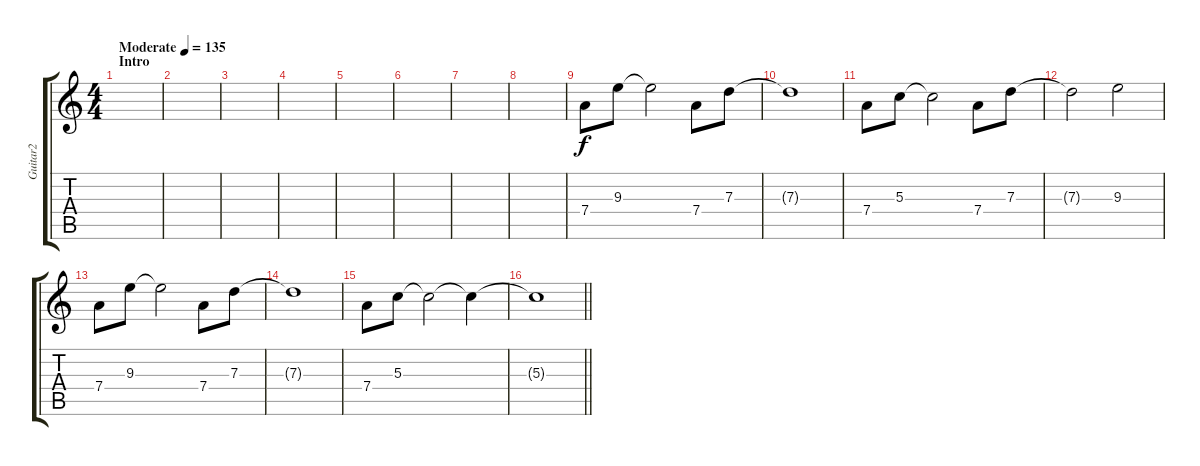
\track ("Guitar2" "Guitar2") {instrument acousticguitarsteel}
\staff {score tabs}
\tuning (E4 B3 G3 D3 A2 E2) {hide}
\ts (4 4)
\section ("" "Intro")
\tempo (135 "Moderate")
\clef g2
\ks c
|
|
|
|
|
|
|
|
7.4.8 9.3.8 9.3{t}.2 7.4.8 7.3.8 |
7.3{t}.1 |
7.4.8 5.3.8 5.3{t}.2 7.4.8 7.3.8 |
7.3{t}.2 9.3.2 |
7.4.8 9.3.8 9.3{t}.2 7.4.8 7.3.8 |
7.3{t}.1 |
7.4.8 5.3.8 5.3{t}.2 5.3{t}.4 |
\barLineRight lightlight
5.3{t}.1
